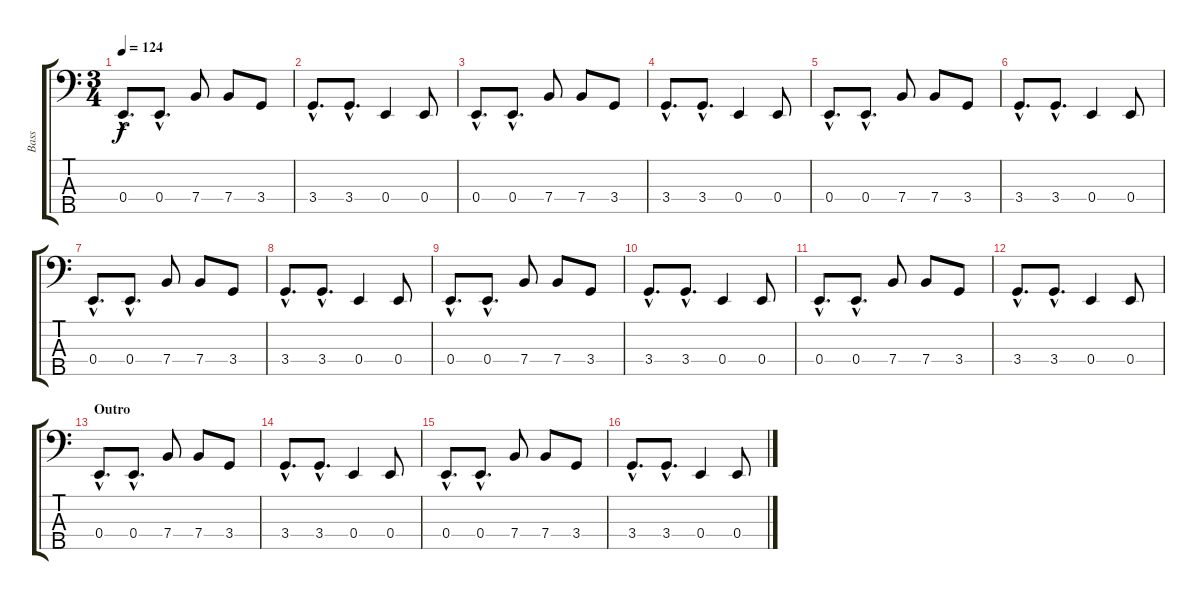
\track ("Bass" "Bass") {instrument electricbasspick}
\staff {score tabs}
\tuning (G2 D2 A1 E1 B0) {hide}
\ts (3 4)
\tempo 124
\clef f4
\ks c
0.4{hac}.8{d dy f} 0.4{hac}.8{d} 7.4.8 7.4.8 3.4.8 |
3.4{hac}.8{d} 3.4{hac}.8{d} 0.4.4 0.4.8 |
0.4{hac}.8{d} 0.4{hac}.8{d} 7.4.8 7.4.8 3.4.8 |
3.4{hac}.8{d} 3.4{hac}.8{d} 0.4.4 0.4.8 |
0.4{hac}.8{d} 0.4{hac}.8{d} 7.4.8 7.4.8 3.4.8 |
3.4{hac}.8{d} 3.4{hac}.8{d} 0.4.4 0.4.8 |
0.4{hac}.8{d} 0.4{hac}.8{d} 7.4.8 7.4.8 3.4.8 |
3.4{hac}.8{d} 3.4{hac}.8{d} 0.4.4 0.4.8 |
0.4{hac}.8{d} 0.4{hac}.8{d} 7.4.8 7.4.8 3.4.8 |
3.4{hac}.8{d} 3.4{hac}.8{d} 0.4.4 0.4.8 |
0.4{hac}.8{d} 0.4{hac}.8{d} 7.4.8 7.4.8 3.4.8 |
3.4{hac}.8{d} 3.4{hac}.8{d} 0.4.4 0.4.8 |
\section ("" "Outro")
0.4{hac}.8{d} 0.4{hac}.8{d} 7.4.8 7.4.8 3.4.8 |
3.4{hac}.8{d} 3.4{hac}.8{d} 0.4.4 0.4.8 |
0.4{hac}.8{d} 0.4{hac}.8{d} 7.4.8 7.4.8 3.4.8 |
3.4{hac}.8{d} 3.4{hac}.8{d} 0.4.4 0.4.8
